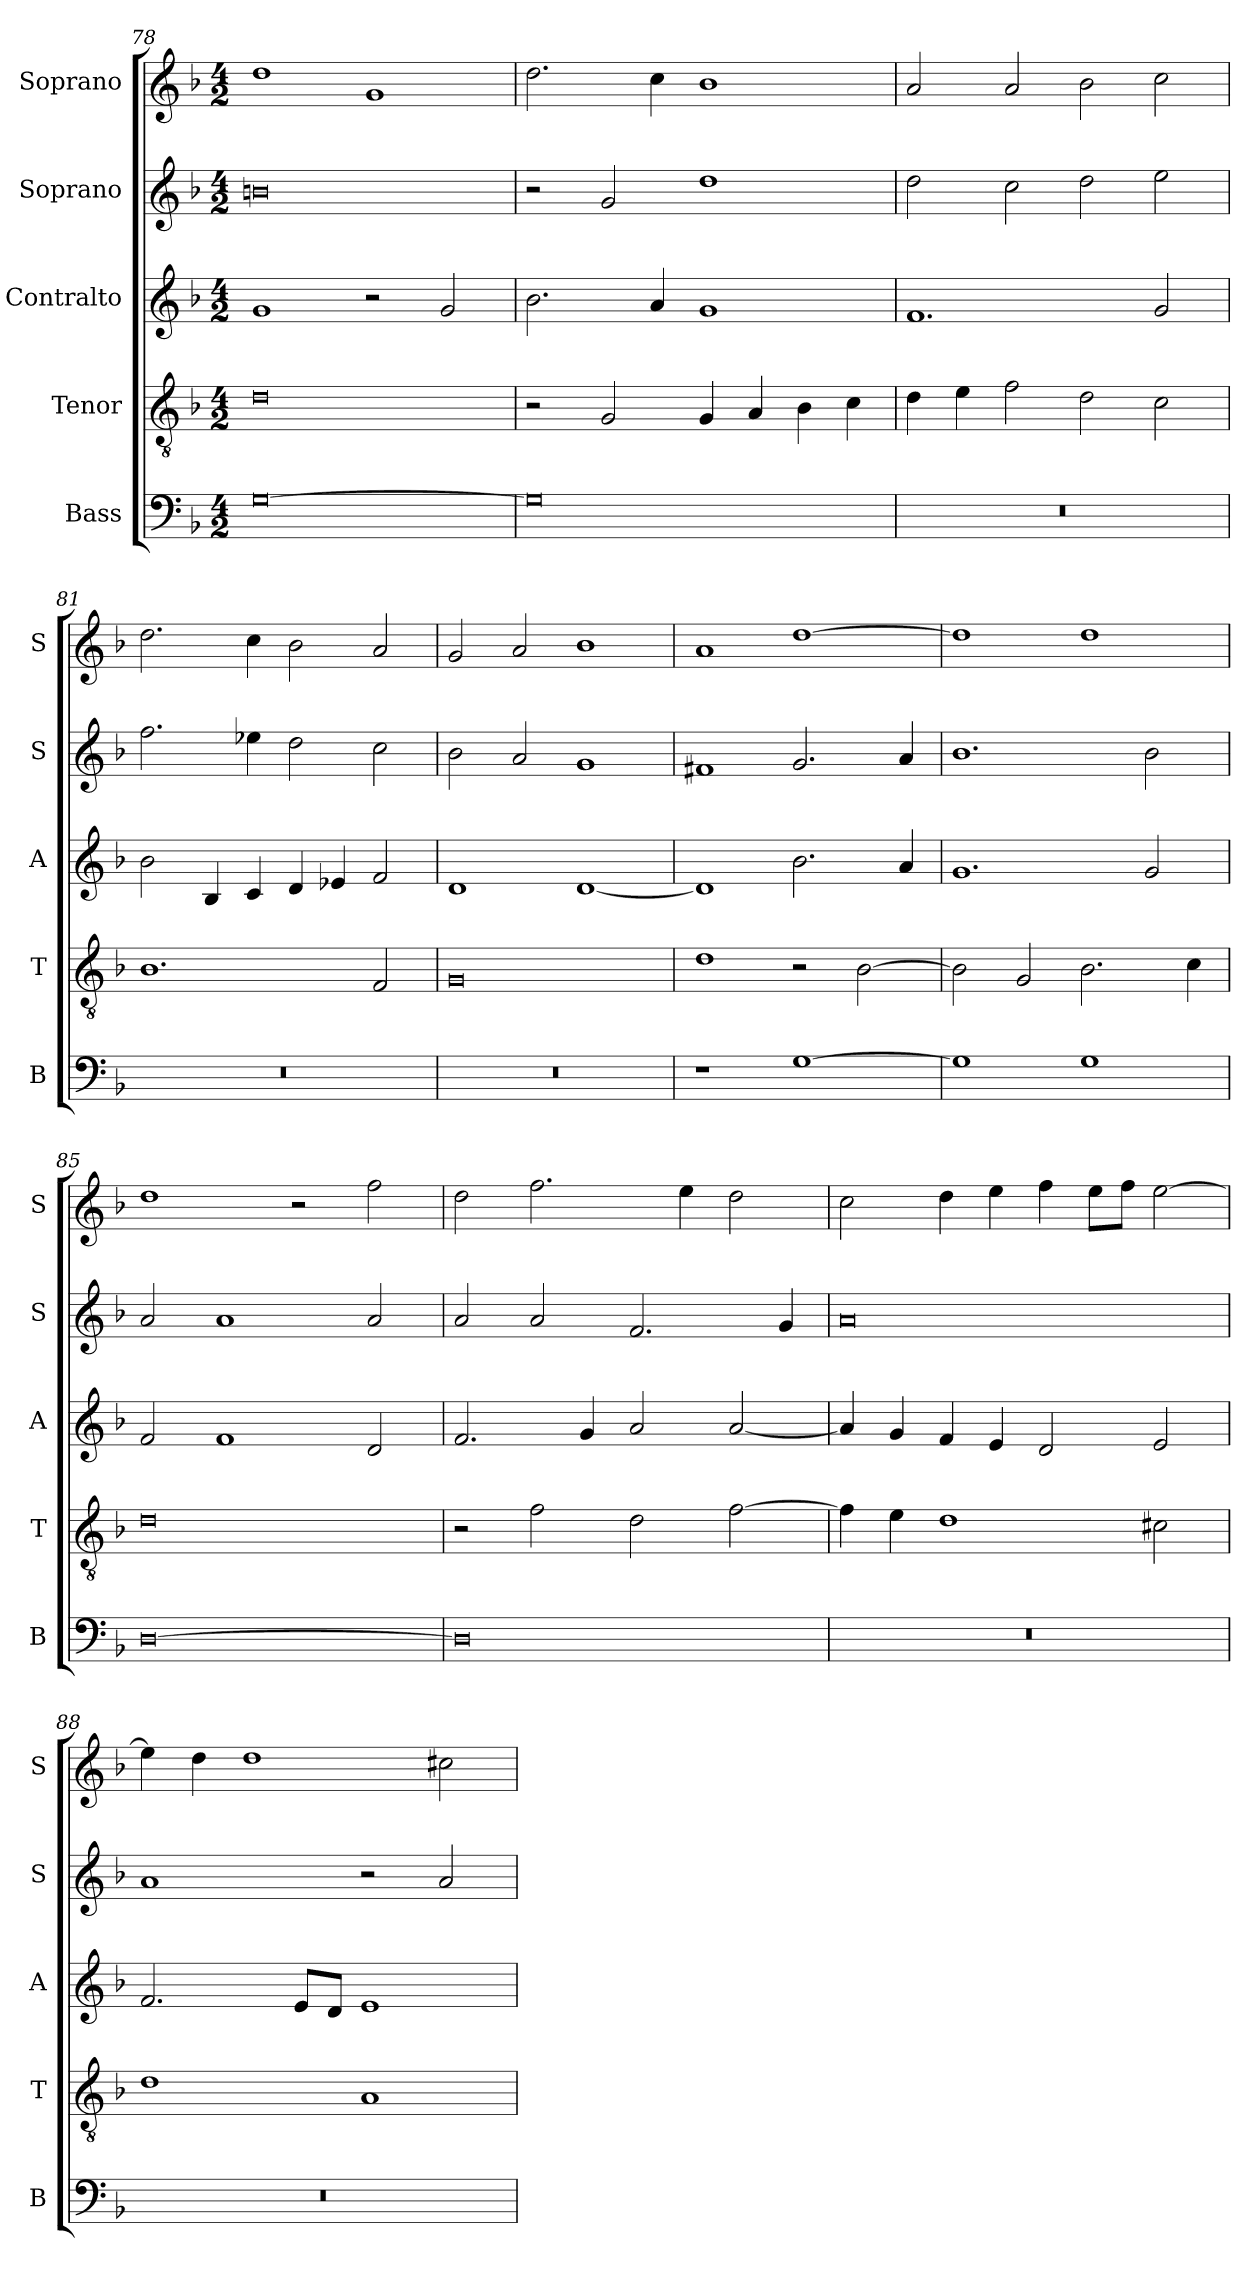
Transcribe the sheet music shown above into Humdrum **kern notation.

**kern	**kern	**kern	**kern	**kern
*part5	*part4	*part3	*part2	*part1
*staff5	*staff4	*staff3	*staff2	*staff1
*I"Bass	*I"Tenor	*I"Contralto	*I"Soprano	*I"Soprano
*I'B	*I'T	*I'A	*I'S	*I'S
*clefF4	*clefGv2	*clefG2	*clefG2	*clefG2
*k[b-]	*k[b-]	*k[b-]	*k[b-]	*k[b-]
*G:dor	*G:dor	*G:dor	*G:dor	*G:dor
*M4/2	*M4/2	*M4/2	*M4/2	*M4/2
=78	=78	=78	=78	=78
[0G	0d	1g	0bn	1dd
.	.	2r	.	1g
.	.	2g	.	.
=79	=79	=79	=79	=79
0G]	2r	2.b-	2r	2.dd
.	2G	.	2g	.
.	.	4a	.	4cc
.	4G	1g	1dd	1b-
.	4A	.	.	.
.	4B-	.	.	.
.	4c	.	.	.
=80	=80	=80	=80	=80
0r	4d	1.f	2dd	2a
.	4e	.	.	.
.	2f	.	2cc	2a
.	2d	.	2dd	2b-
.	2c	2g	2ee	2cc
=81	=81	=81	=81	=81
0r	1.B-	2b-	2.ff	2.dd
.	.	4B-	.	.
.	.	4c	4ee-X	4cc
.	.	4d	2dd	2b-
.	.	4e-X	.	.
.	2F	2f	2cc	2a
=82	=82	=82	=82	=82
0r	0G	1d	2b-	2g
.	.	.	2a	2a
.	.	[1d	1g	1b-
=83	=83	=83	=83	=83
1r	1d	1d]	1f#X	1a
[1G	2r	2.b-	2.g	[1dd
.	[2B-	.	.	.
.	.	4a	4a	.
=84	=84	=84	=84	=84
1G]	2B-]	1.g	1.b-	1dd]
.	2G	.	.	.
1G	2.B-	.	.	1dd
.	.	2g	2b-	.
.	4c	.	.	.
=85	=85	=85	=85	=85
[0D	0d	2f	2a	1dd
.	.	1f	1a	.
.	.	.	.	2r
.	.	2d	2a	2ff
=86	=86	=86	=86	=86
0D]	2r	2.f	2a	2dd
.	2f	.	2a	2.ff
.	.	4g	.	.
.	2d	2a	2.f	.
.	.	.	.	4ee
.	[2f	[2a	.	2dd
.	.	.	4g	.
=87	=87	=87	=87	=87
0r	4f]	4a]	0a	2cc
.	4e	4g	.	.
.	1d	4f	.	4dd
.	.	4e	.	4ee
.	.	2d	.	4ff
.	.	.	.	8ee\L
.	.	.	.	8ff\J
.	2c#X	2e	.	[2ee
=88	=88	=88	=88	=88
0r	1d	2.f	1a	4ee]
.	.	.	.	4dd
.	.	.	.	1dd
.	.	8e/L	.	.
.	.	8d/J	.	.
.	1A	1e	2r	.
.	.	.	2a	2cc#X
=	=	=	=	=
*-	*-	*-	*-	*-
